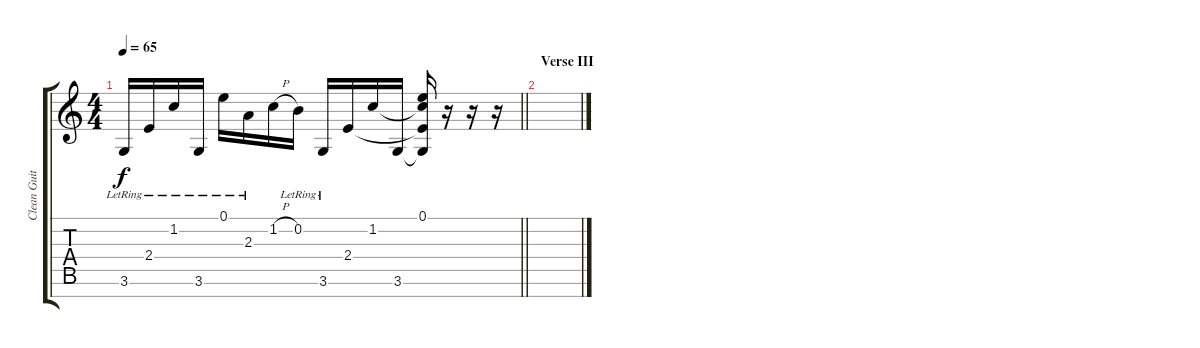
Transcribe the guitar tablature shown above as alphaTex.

\track ("Clean Guitar" "Clean Guit") {instrument electricguitarclean}
\staff {score tabs}
\tuning (E4 B3 G3 D3 A2 E2 B1) {hide}
\ts (4 4)
\tempo 65
\clef g2
\barLineRight lightlight
\ks c
3.6{lr}.16{dy f} 2.4{lr}.16 1.2{lr}.16 3.6{lr}.16 0.1{lr}.16 2.3{lr}.16 1.2{h}.16 0.2{lr}.16 3.6{lr}.16 2.4.16 1.2.16 3.6.16 (0.1 1.2{t} 2.4{t} 3.6{t}).16 r.16 r.16 r.16 |
\section ("" "Verse III")
